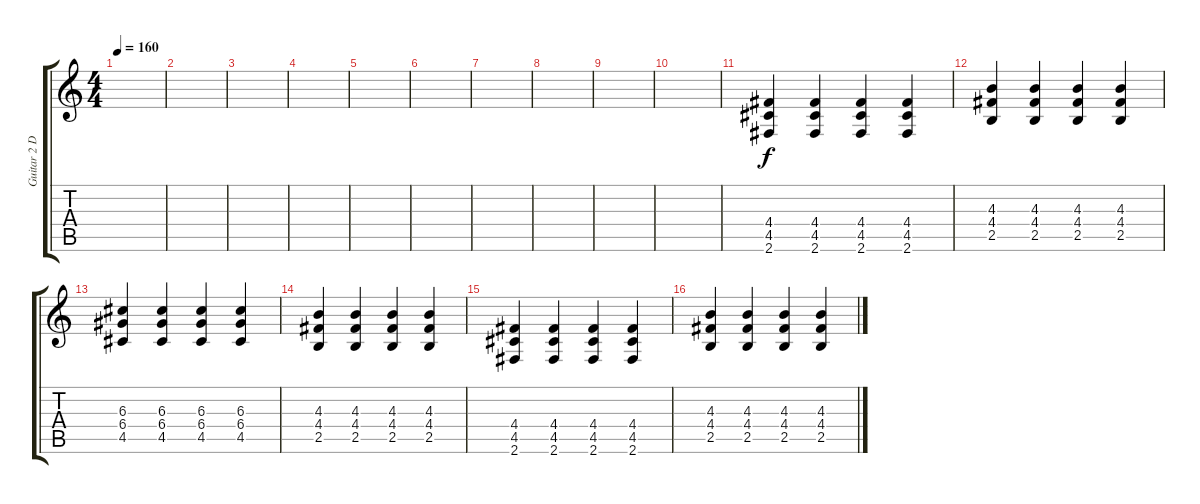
\track ("Guitar 2 Disto" "Guitar 2 D") {instrument distortionguitar}
\staff {score tabs}
\tuning (E4 B3 G3 D3 A2 E2) {hide}
\ts (4 4)
\tempo 160
\clef g2
\ks c
|
|
|
|
|
|
|
|
|
|
(4.4 4.5 2.6).4{instrument distortionguitar} (4.4 4.5 2.6).4 (4.4 4.5 2.6).4 (4.4 4.5 2.6).4 |
(4.3 4.4 2.5).4 (4.3 4.4 2.5).4 (4.3 4.4 2.5).4 (4.3 4.4 2.5).4 |
(6.3 6.4 4.5).4 (6.3 6.4 4.5).4 (6.3 6.4 4.5).4 (6.3 6.4 4.5).4 |
(4.3 4.4 2.5).4 (4.3 4.4 2.5).4 (4.3 4.4 2.5).4 (4.3 4.4 2.5).4 |
(4.4 4.5 2.6).4{instrument distortionguitar} (4.4 4.5 2.6).4 (4.4 4.5 2.6).4 (4.4 4.5 2.6).4 |
(4.3 4.4 2.5).4 (4.3 4.4 2.5).4 (4.3 4.4 2.5).4 (4.3 4.4 2.5).4
